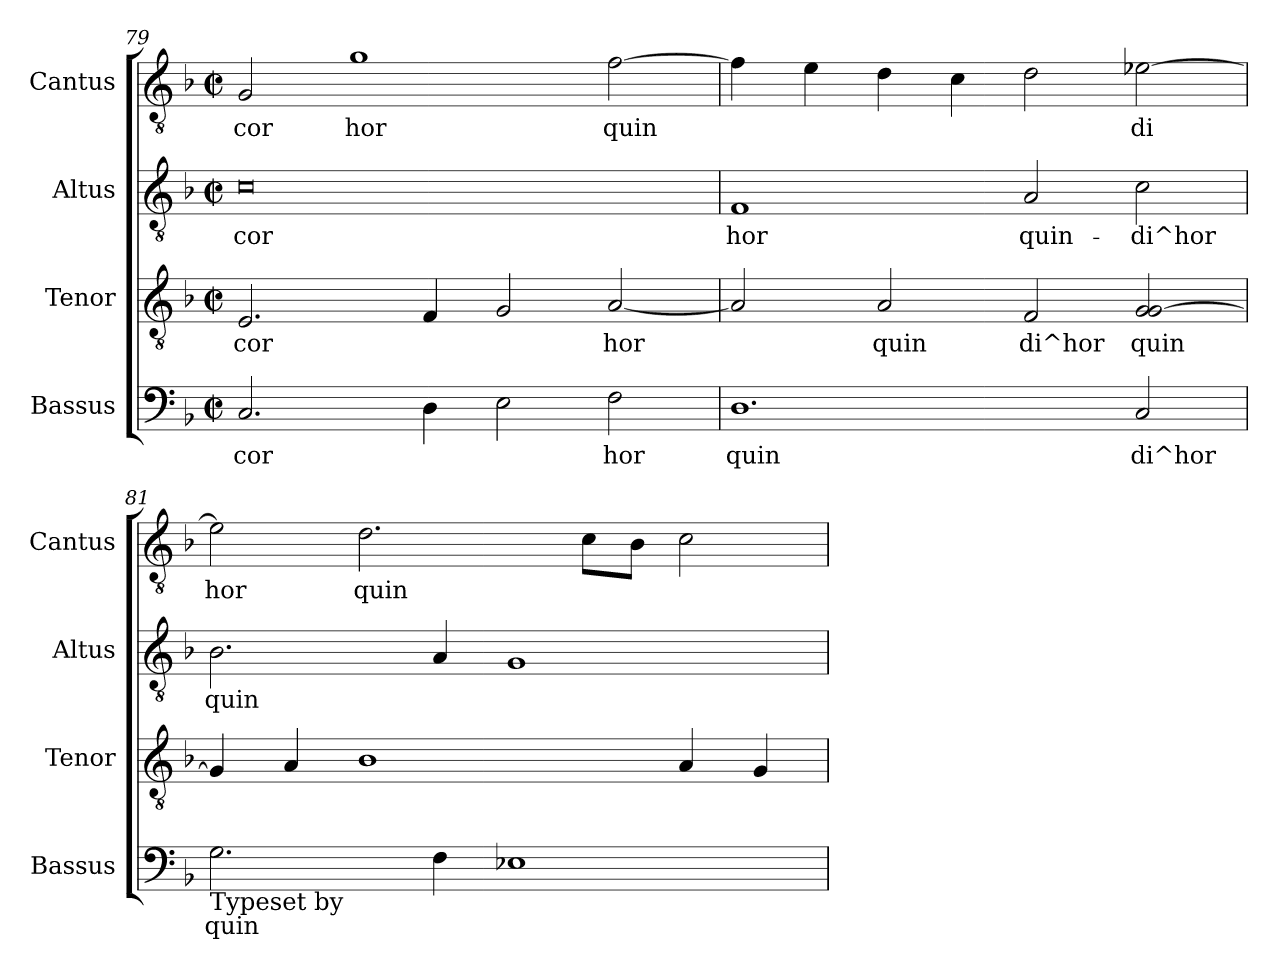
**kern	**text	**kern	**text	**kern	**text	**kern	**text
*part4	*part4	*part3	*part3	*part2	*part2	*part1	*part1
*staff4	*staff4	*staff3	*staff3	*staff2	*staff2	*staff1	*staff1
*I"Bassus	*	*I"Tenor	*	*I"Altus	*	*I"Cantus	*
*I'Bassus	*	*I'Tenor	*	*I'Altus	*	*I'Cantus	*
!!LO:PB:g=z
*clefF4	*	*clefGv2	*	*clefGv2	*	*clefGv2	*
*k[b-]	*	*k[b-]	*	*k[b-]	*	*k[b-]	*
*F:	*	*F:	*	*F:	*	*F:	*
*M2/2	*	*M2/2	*	*M2/2	*	*M2/2	*
*met(c|)	*	*met(c|)	*	*met(c|)	*	*met(c|)	*
=79	=79	=79	=79	=79	=79	=79	=79
!	!LO:LY:b:cj	!	!LO:LY:b:cj	!	!LO:LY:b:cj	!	!LO:LY:b:cj
2.C/	cor	2.E/	cor	0c	cor	2G/	cor
!	!	!	!	!	!	!	!LO:LY:b:cj
.	.	.	.	.	.	1g	hor
!	!LO:LY:b:cj	!	!LO:LY:b:cj	!	!	!	!
4D\	.	4F/	.	.	.	.	.
!	!LO:LY:b:cj	!	!LO:LY:b:cj	!	!	!	!
2E\	.	2G/	.	.	.	.	.
!	!LO:LY:b:cj	!	!LO:LY:b:cj	!	!	!	!LO:LY:b:cj
2F\	hor	[<2A/	hor	.	.	[>2f\	quin-
=80	=80	=80	=80	=80	=80	=80	=80
!	!LO:LY:b:cj	!	!LO:LY:b:cj	!	!LO:LY:b:cj	!	!LO:LY:b:cj
1.D	quin	2A/]	.	1F	hor	4f\]	--
!	!	!	!	!	!	!	!LO:LY:b:cj
.	.	.	.	.	.	4e\	--
!	!	!	!LO:LY:b:cj	!	!	!	!LO:LY:b:cj
.	.	2A/	quin	.	.	4d\	--
!	!	!	!	!	!	!	!LO:LY:b:cj
.	.	.	.	.	.	4c\	--
!	!	!	!LO:LY:b:cj	!	!LO:LY:b:cj	!	!LO:LY:b:cj
.	.	2F/	di^hor	2A/	quin-	2d\	--
!	!LO:LY:b:cj	!	!LO:LY:b:cj	!	!LO:LY:b:cj	!	!LO:LY:b:cj
2C/	di^hor	2G/ [<2G/	quin	2c\	-di^hor	[>2e-X\	-di
=81	=81	=81	=81	=81	=81	=81	=81
!LO:TX:b:t=Typeset by	!	!	!	!	!	!	!
!	!LO:LY:b:cj	!	!LO:LY:b:cj	!	!LO:LY:b:cj	!	!LO:LY:b:cj
2.G\	quin	4G/]	.	2.B-\	quin-	2e-\]	hor
!	!	!	!LO:LY:b:cj	!	!	!	!
.	.	4A/	.	.	.	.	.
!	!	!	!LO:LY:b:cj	!	!	!	!LO:LY:b:cj
.	.	1B-	.	.	.	2.d\	quin-
!	!LO:LY:b:cj	!	!	!	!LO:LY:b:cj	!	!
4F\	.	.	.	4A/	--	.	.
!	!LO:LY:b:cj	!	!	!	!LO:LY:b:cj	!	!
1E-X	.	.	.	1G	--	.	.
!	!	!	!	!	!	!	!LO:LY:b:cj
.	.	.	.	.	.	8c\L	--
!	!	!	!	!	!	!	!LO:LY:b:cj
.	.	.	.	.	.	8B-\J	--
!	!	!	!LO:LY:b:cj	!	!	!	!LO:LY:b:cj
.	.	4A/	.	.	.	2c\	--
!	!	!	!LO:LY:b:cj	!	!	!	!
.	.	4G/	.	.	.	.	.
=	=	=	=	=	=	=	=
*-	*-	*-	*-	*-	*-	*-	*-
